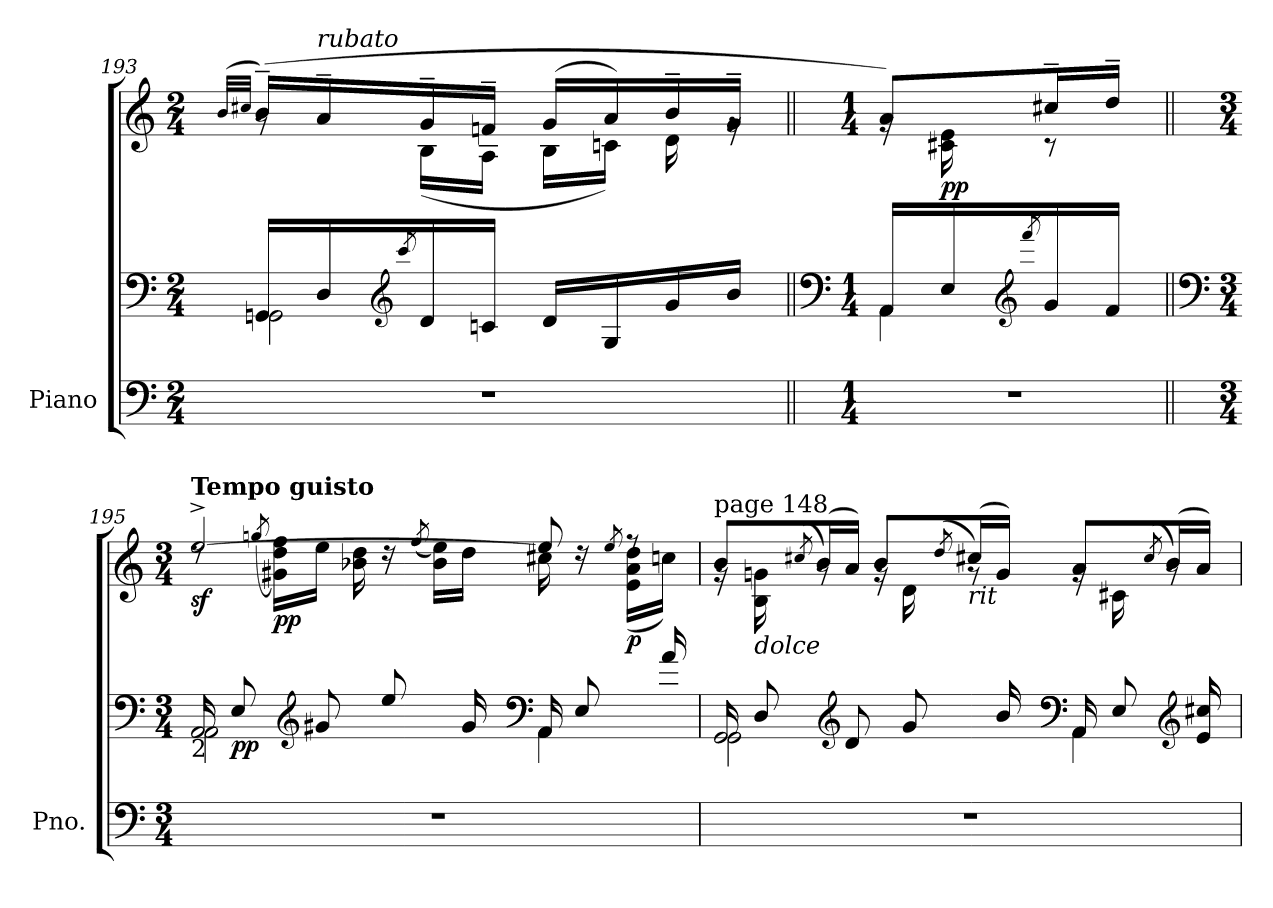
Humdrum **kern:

**kern	**kern	**kern	**dynam
*part1	*part1	*part1	*part1
*staff3	*staff2	*staff1	*staff1/2/3
*I"Piano	*	*	*
*I'Pno.	*	*	*
!!LO:LB:g=z
*clefF4	*clefF4	*clefG2	*
*k[]	*k[]	*k[]	*
*M2/4	*M2/4	*M2/4	*
=193	=193	=193	=193
.	.	(<32qb/LLL	.
.	.	32qcc#X/JJJ	.
!	!LO:N:head=open	!	!
*	*^	*^	*
2r	16GGn/LL	2GG\	(>16b~/LL)	8rg	.
!	!	!	!LO:TX:a:i:t=rubato	!	!
.	16D/	.	16a~/	.	.
.	8qe/	.	.	.	.
*	*clefG2	*	*	*	*
.	16d/	.	16g~/	(<16B\LL	.
.	16cn/JJ	.	16fn~/JJ	16A\JJ	.
.	16d/LL	.	(>16g/LL	16B\LL	.
.	16G/	.	16a/)	16cn\JJ)	.
.	16g/	.	16b~/	16d\	.
.	16b/JJ	.	16g~/JJ	16rg	.
=194||	=194||	=194||	=194||	=194||	=194||
*	*clefF4	*	*	*	*
*M1/4	*M1/4	*	*M1/4	*	*
4r	16AA/LL	4AA\	8a/L)	16rg	.
!	!	!	!	!	!LO:DY:b
.	16E/	.	.	16c#X\ 16e\	pp
.	8qa/	.	.	.	.
*	*clefG2	*	*	*	*
.	16g/	.	16cc#X~/L	8r	.
.	16f/JJ	.	16dd~/JJ	.	.
=195||	=195||	=195||	=195||	=195||	=195||
*	*clefF4	*	*	*	*
*M3/4	*M3/4	*	*M3/4	*	*
!	!	!	!LO:TX:a:B:t=Tempo guisto	!	!
!	!LO:TX:b:t=2	!	!	!	!
!	!LO:N:head=open	!	!	!	!LO:DY:b
2.r	16AA/	2AA\	[2ee^/	8rdd	sf
!	!	!	!	!	!LO:DY:b=2
.	8E/	.	.	.	pp
.	.	.	.	(<8qggn/	.
!	!	!	!	!	!LO:DY:b
.	.	.	.	16g#X\ 16dd\ 16ff\LL)	pp
*	*clefG2	*	*	*	*
.	8g#X/	.	.	16ee\JJ	.
.	.	.	.	16b-X\ 16dd\	.
.	8ee/	.	.	16rdd	.
.	.	.	.	(<8qff/	.
.	.	.	.	16b-\ 16ee\LL)	.
.	16g#/	.	.	16dd\JJ	.
*	*clefF4	*	*	*	*
.	16AA/	4AA\	8ee/]	16cc#X\	.
.	8E/	.	.	16rdd	.
.	.	.	.	8qee/	.
!	!	!	!	!	!LO:DY:b
.	.	.	8rff	(>16e\ 16a\ 16dd\LL	p
.	16a/	.	.	16ccn\JJ)	.
!!LO:PB:g=z	!!
=196	=196	=196	=196	=196	=196
!	!	!	!LO:TX:a:t=page 148	!	!
!	!LO:N:head=open	!	!	!	!
2.r	16GG/	2GG\	8b/L	16rg	.
!	!	!	!	!LO:TX:b:i:t=dolce	!
.	8D/	.	.	16B\ 16gn\	.
.	.	.	(<8qcc#X/	.	.
.	.	.	(<16b/L)	8rg	.
*	*clefG2	*	*	*	*
.	8d/	.	16a/JJ)	.	.
*	*	*	*MM64	*	*
.	.	.	8b/L	16rg	.
.	8g/	.	.	16d\	.
.	.	.	(<8qdd/	.	.
!	!	!	!LO:TX:b:i:t=rit	!	!
.	.	.	(<16cc#/L)	8rg	.
.	16b/	.	16g/JJ)	.	.
*	*clefF4	*	*	*	*
*	*	*	*MM62	*	*
.	16AA/	4AA\	8a/L	16rg	.
.	8E/	.	.	16c#X\	.
.	.	.	(<8qcc#/	.	.
.	.	.	(<16b/L)	8rg	.
*	*clefG2	*	*	*	*
.	16e/ 16cc#X/	.	16a/JJ)	.	.
*	*v	*v	*	*	*
*	*	*v	*v	*
=	=	=	=
*-	*-	*-	*-
